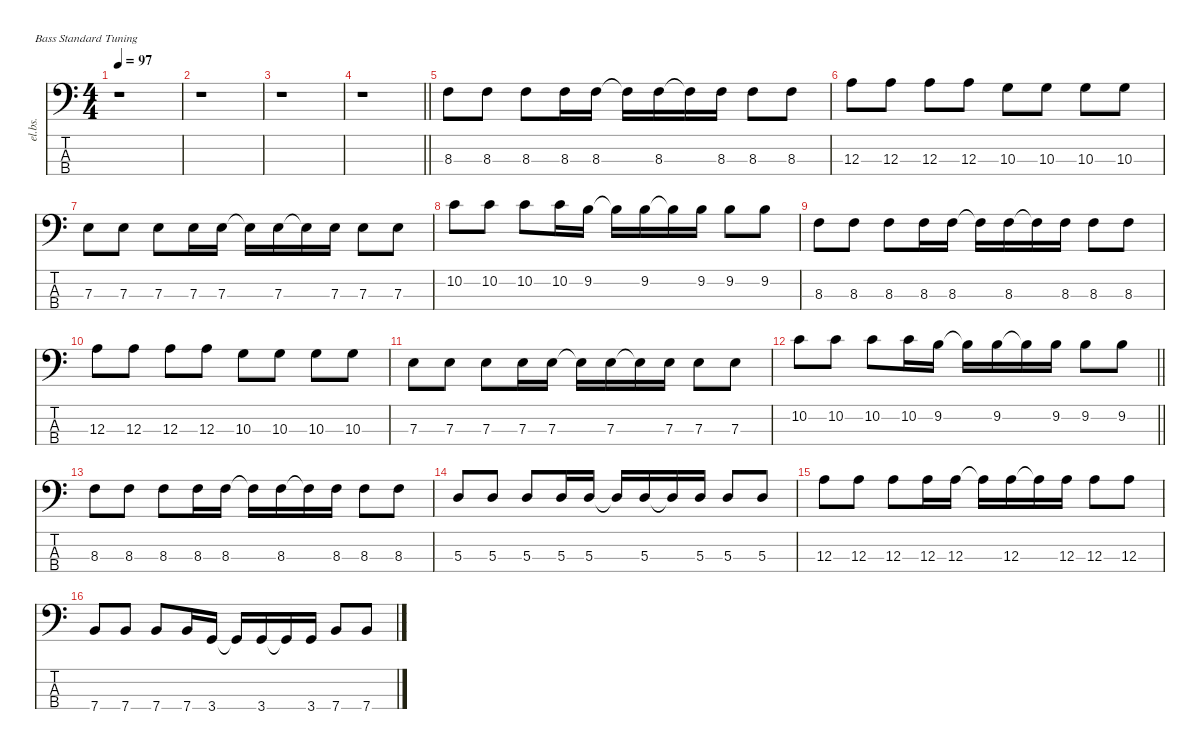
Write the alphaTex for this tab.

\defaultSystemsLayout 4
\hideDynamics
\bracketExtendMode nobrackets
\track ("Electric Bass" "el.bs.") {instrument electricbasspick}
\staff {score tabs}
\tuning (G2 D2 A1 E1)
\ts (4 4)
\tempo 97
\clef f4
\ks c
r.1{dy mf instrument electricbasspick beam Down} |
r.1{beam Down} |
r.1{beam Down} |
\barLineRight lightlight
r.1{beam Down} |
8.3.8{beam Down} 8.3.8{beam Down} 8.3.8{beam Down} 8.3.16{beam Down} 8.3.16{beam Down} 8.3{t}.16{beam Down} 8.3.16{beam Down} 8.3{t}.16{beam Down} 8.3.16{beam Down} 8.3.8{beam Down} 8.3.8{beam Down} |
12.3.8{beam Down} 12.3.8{beam Down} 12.3.8{beam Down} 12.3.8{beam Down} 10.3.8{beam Down} 10.3.8{beam Down} 10.3.8{beam Down} 10.3.8{beam Down} |
7.3.8{beam Down} 7.3.8{beam Down} 7.3.8{beam Down} 7.3.16{beam Down} 7.3.16{beam Down} 7.3{t}.16{beam Down} 7.3.16{beam Down} 7.3{t}.16{beam Down} 7.3.16{beam Down} 7.3.8{beam Down} 7.3.8{beam Down} |
10.2.8{beam Down} 10.2.8{beam Down} 10.2.8{beam Down} 10.2.16{beam Down} 9.2.16{beam Down} 9.2{t}.16{beam Down} 9.2.16{beam Down} 9.2{t}.16{beam Down} 9.2.16{beam Down} 9.2.8{beam Down} 9.2.8{beam Down} |
8.3.8{beam Down} 8.3.8{beam Down} 8.3.8{beam Down} 8.3.16{beam Down} 8.3.16{beam Down} 8.3{t}.16{beam Down} 8.3.16{beam Down} 8.3{t}.16{beam Down} 8.3.16{beam Down} 8.3.8{beam Down} 8.3.8{beam Down} |
12.3.8{beam Down} 12.3.8{beam Down} 12.3.8{beam Down} 12.3.8{beam Down} 10.3.8{beam Down} 10.3.8{beam Down} 10.3.8{beam Down} 10.3.8{beam Down} |
7.3.8{beam Down} 7.3.8{beam Down} 7.3.8{beam Down} 7.3.16{beam Down} 7.3.16{beam Down} 7.3{t}.16{beam Down} 7.3.16{beam Down} 7.3{t}.16{beam Down} 7.3.16{beam Down} 7.3.8{beam Down} 7.3.8{beam Down} |
\barLineRight lightlight
10.2.8{beam Down} 10.2.8{beam Down} 10.2.8{beam Down} 10.2.16{beam Down} 9.2.16{beam Down} 9.2{t}.16{beam Down} 9.2.16{beam Down} 9.2{t}.16{beam Down} 9.2.16{beam Down} 9.2.8{beam Down} 9.2.8{beam Down} |
8.3.8{beam Down} 8.3.8{beam Down} 8.3.8{beam Down} 8.3.16{beam Down} 8.3.16{beam Down} 8.3{t}.16{beam Down} 8.3.16{beam Down} 8.3{t}.16{beam Down} 8.3.16{beam Down} 8.3.8{beam Down} 8.3.8{beam Down} |
5.3.8{beam Up} 5.3.8{beam Up} 5.3.8{beam Up} 5.3.16{beam Up} 5.3.16{beam Up} 5.3{t}.16{beam Up} 5.3.16{beam Up} 5.3{t}.16{beam Up} 5.3.16{beam Up} 5.3.8{beam Up} 5.3.8{beam Up} |
12.3.8{beam Down} 12.3.8{beam Down} 12.3.8{beam Down} 12.3.16{beam Down} 12.3.16{beam Down} 12.3{t}.16{beam Down} 12.3.16{beam Down} 12.3{t}.16{beam Down} 12.3.16{beam Down} 12.3.8{beam Down} 12.3.8{beam Down} |
7.4.8{beam Up} 7.4.8{beam Up} 7.4.8{beam Up} 7.4.16{beam Up} 3.4.16{beam Up} 3.4{t}.16{beam Up} 3.4.16{beam Up} 3.4{t}.16{beam Up} 3.4.16{beam Up} 7.4.8{beam Up} 7.4.8{beam Up}
